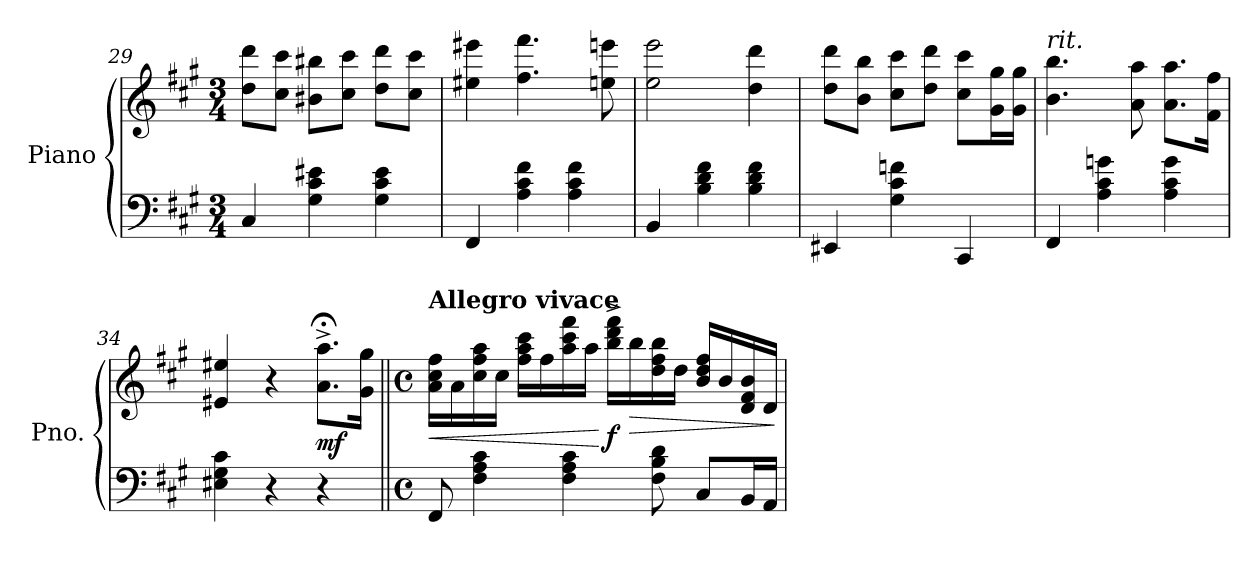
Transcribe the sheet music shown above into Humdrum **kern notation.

**kern	**kern	**dynam
*part1	*part1	*part1
*staff2	*staff1	*staff1/2
*I"Piano	*	*
*I'Pno.	*	*
*clefF4	*clefG2	*
*k[f#c#g#]	*k[f#c#g#]	*
*M3/4	*M3/4	*
=29	=29	=29
4C#/	8dd\ 8ddd\L	.
.	8cc#\ 8ccc#\J	.
4G#\ 4c#\ 4e#X\	8b#X\ 8bb#X\L	.
.	8cc#\ 8ccc#\J	.
4G#\ 4c#\ 4e#\	8dd\ 8ddd\L	.
.	8cc#\ 8ccc#\J	.
=30	=30	=30
4FF#/	4ee#X\ 4eee#X\	.
4A\ 4c#\ 4f#\	4.ff#\ 4.fff#\	.
4A\ 4c#\ 4f#\	.	.
.	8een\ 8eeen\	.
=31	=31	=31
4BB/	2ee\ 2eee\	.
4B\ 4d\ 4f#\	.	.
4B\ 4d\ 4f#\	4dd\ 4ddd\	.
!!LO:LB:g=z
=32	=32	=32
4EE#X/	8dd\ 8ddd\L	.
.	8b\ 8bb\J	.
4G#\ 4c#\ 4fn\	8cc#\ 8ccc#\L	.
.	8dd\ 8ddd\J	.
4CC#/	8cc#\ 8ccc#\L	.
.	16g#\ 16gg#\L	.
.	16g#\ 16gg#\JJ	.
=33	=33	=33
!	!LO:TX:a:i:t=rit.	!
4FF#/	4.b\ 4.bb\	.
4A\ 4c#\ 4gn\	.	.
.	8a\ 8aa\	.
*	*MM90	*
4A\ 4c#\ 4g\	8.a\ 8.aa\L	.
.	16f#\ 16ff#\Jk	.
=34	=34	=34
*	*MM80	*
4E#X\ 4G#\ 4c#\	4e#X/ 4ee#X/	.
4r	4r	.
!	!	!LO:DY:b
4r	8.a\;<^ 8.aa\;<^L	mf
.	16g#\ 16gg#\Jk	.
!!LO:LB:g=z
=35||	=35||	=35||
*M4/4	*M4/4	*
*met(c)	*met(c)	*
!	!LO:TX:a:B:t=Allegro vivace	!
!	!	!LO:HP:b
8FF#/	16a\ 16cc#\ 16ff#\LL	<
.	16a\	.
4F#\ 4A\ 4c#\	16cc#\ 16ff#\ 16aa\	.
.	16cc#\JJ	.
.	16ff#\ 16aa\ 16ccc#\LL	.
.	16ff#\	.
4F#\ 4A\ 4c#\	16aa\ 16ccc#\ 16fff#\	.
.	16aa\JJ	.
!	!	!LO:DY:n=1:b
.	16bb\^ 16ddd\^ 16fff#\^LL	[ f
!	!	!LO:HP:b
.	16bb\	>
8F#\ 8B\ 8d\	16dd\ 16ff#\ 16bb\	.
.	16dd\JJ	.
8C#/L	16b/ 16dd/ 16ff#/LL	.
.	16b/	.
16BB/L	16d/ 16f#/ 16b/	.
16AA/JJ	16d/JJ	.
.	.	]
=	=	=
*-	*-	*-
